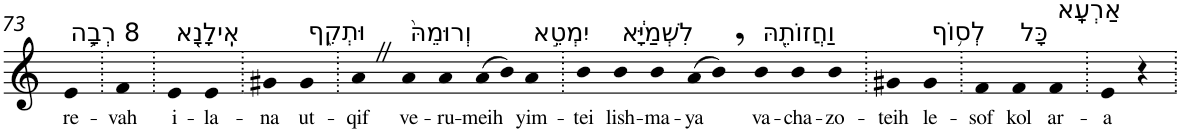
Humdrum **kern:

**kern	**text
*part1	*part1
*staff1	*staff1
*I"Piano	*
*I'Pno	*
!!LO:PB:g=z
*clefG2	*
*k[]	*
=73	=73
!LO:TX:a:t=8 רְבָ֥ה	!
!	!LO:LY:b
4e	re-
=74.	=74.
!	!LO:LY:b
4f	-vah
=75.	=75.
!LO:TX:a:t=אִֽילָנָ֖א	!
!	!LO:LY:b
4e	i-
!	!LO:LY:b
4e	-la-
=76.	=76.
!	!LO:LY:b
4g#X	-na
!LO:TX:a:t=וּתְקִ֑ף	!
!	!LO:LY:b
4g#	ut-
=77.	=77.
!	!LO:LY:b
4aZ	-qif
!LO:TX:a:t=וְרוּמֵהּ֙	!
!	!LO:LY:b
4a	ve-
!	!LO:LY:b
4a	-ru-
!	!LO:LY:b
(>8a	-meih
8b)	.
!LO:TX:a:t=יִמְטֵ֣א	!
!	!LO:LY:b
4a	yim-
=78.	=78.
!	!LO:LY:b
4b	-tei
!LO:TX:a:t=לִשְׁמַיָּ֔א	!
!	!LO:LY:b
4b	lish-
!	!LO:LY:b
4b	-ma-
!	!LO:LY:b
(>8a	-ya
8b,)	.
!LO:TX:a:t=וַחֲזוֹתֵ֖הּ	!
!	!LO:LY:b
4b	va-
!	!LO:LY:b
4b	-cha-
!	!LO:LY:b
4b	-zo-
=79.	=79.
!	!LO:LY:b
4g#X	-teih
!LO:TX:a:t=לְס֥וֹף	!
!	!LO:LY:b
4g#	le-
=80.	=80.
!	!LO:LY:b
4f	-sof
!LO:TX:a:t=כָּל	!
!	!LO:LY:b
4f	kol
!LO:TX:a:t=אַרְעָֽא	!
!	!LO:LY:b
4f	ar-
=81.	=81.
!	!LO:LY:b
4e	-a
4r	.
=.	=.
*-	*-
